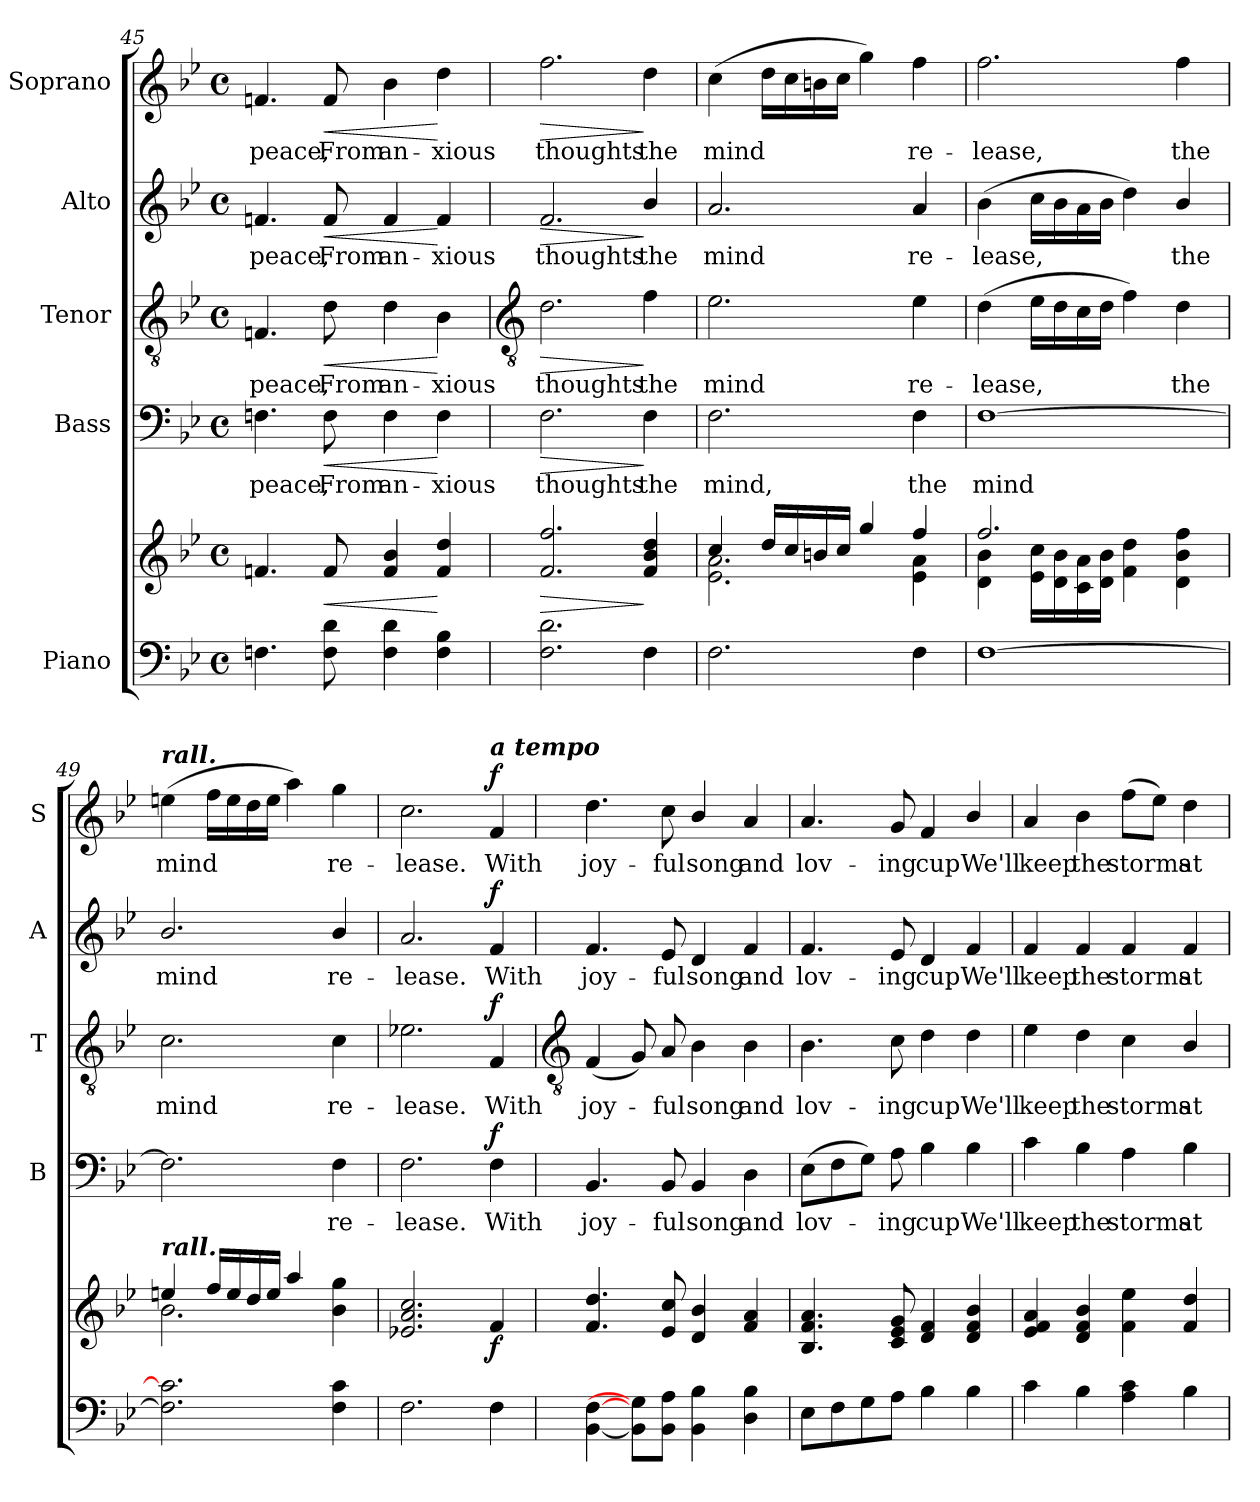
**kern	**kern	**dynam	**kern	**text	**dynam	**kern	**text	**dynam	**kern	**text	**dynam	**kern	**text	**dynam
*part5	*part5	*part5	*part4	*part4	*part4	*part3	*part3	*part3	*part2	*part2	*part2	*part1	*part1	*part1
*staff6	*staff5	*staff5/6	*staff4	*staff4	*staff4	*staff3	*staff3	*staff3	*staff2	*staff2	*staff2	*staff1	*staff1	*staff1
*I"Piano	*	*	*I"Bass	*	*	*I"Tenor	*	*	*I"Alto	*	*	*I"Soprano	*	*
*	*	*	*I'B	*	*	*I'T	*	*	*I'A	*	*	*I'S	*	*
*clefF4	*clefG2	*	*clefF4	*	*	*clefGv2	*	*	*clefG2	*	*	*clefG2	*	*
*k[b-e-]	*k[b-e-]	*	*k[b-e-]	*	*	*k[b-e-]	*	*	*k[b-e-]	*	*	*k[b-e-]	*	*
*B-:	*B-:	*	*B-:	*	*	*B-:	*	*	*B-:	*	*	*B-:	*	*
*M4/4	*M4/4	*	*M4/4	*	*	*M4/4	*	*	*M4/4	*	*	*M4/4	*	*
*met(c)	*met(c)	*	*met(c)	*	*	*met(c)	*	*	*met(c)	*	*	*met(c)	*	*
=45	=45	=45	=45	=45	=45	=45	=45	=45	=45	=45	=45	=45	=45	=45
*	*^	*	*	*	*	*	*	*	*	*	*	*	*	*
!	!	!	!	!	!LO:LY:b	!	!	!LO:LY:b	!	!	!LO:LY:b	!	!	!LO:LY:b	!
4.Fn	4.fn/	1ryy	.	4.Fn	peace,	.	4.Fn	peace,	.	4.fn	peace,	.	4.fn	peace,	.
!	!	!	!LO:HP:b	!	!LO:LY:b	!LO:HP:b	!	!LO:LY:b	!LO:HP:b	!	!LO:LY:b	!LO:HP:b	!	!LO:LY:b	!LO:HP:b
8F 8d	8f/	.	<	8F	From	<	8d	From	<	8f	From	<	8f	From	<
!	!	!	!	!	!LO:LY:b	!	!	!LO:LY:b	!	!	!LO:LY:b	!	!	!LO:LY:b	!
4F 4d	4f/ 4b-/	.	.	4F	an-	.	4d	an-	.	4f	an-	.	4b-	an-	.
!	!	!	!	!	!LO:LY:b	!	!	!LO:LY:b	!	!	!LO:LY:b	!	!	!LO:LY:b	!
4F 4B-	4f/ 4dd/	.	[	4F	-xious	[	4B-	-xious	[	4f	-xious	[	4dd	-xious	[
!!LO:LB:g=z
=46	=46	=46	=46	=46	=46	=46	=46	=46	=46	=46	=46	=46	=46	=46	=46
*	*	*	*	*	*	*	*clefGv2	*	*	*	*	*	*	*	*
!	!	!	!LO:HP:b	!	!LO:LY:b	!LO:HP:b	!	!LO:LY:b	!LO:HP:b	!	!LO:LY:b	!LO:HP:b	!	!LO:LY:b	!LO:HP:b
2.F 2.d	2.f/ 2.ff/	1ryy	>	2.F	thoughts	>	2.d	thoughts	>	2.f	thoughts	>	2.ff	thoughts	>
!	!	!	!	!	!LO:LY:b	!	!	!LO:LY:b	!	!	!LO:LY:b	!	!	!LO:LY:b	!
4F	4f/ 4b-/ 4dd/	.	]	4F	the	]	4f	the	]	4b-/	the	]	4dd	the	]
=47	=47	=47	=47	=47	=47	=47	=47	=47	=47	=47	=47	=47	=47	=47	=47
!	!	!	!	!	!LO:LY:b	!	!	!LO:LY:b	!	!	!LO:LY:b	!	!	!LO:LY:b	!
2.F	4cc/	2.e-\ 2.a\	.	2.F	mind,	.	2.e-	mind	.	2.a	mind	.	(>4cc	mind	.
.	16dd/LL	.	.	.	.	.	.	.	.	.	.	.	16ddLL	.	.
.	16cc/	.	.	.	.	.	.	.	.	.	.	.	16cc	.	.
.	16bn/	.	.	.	.	.	.	.	.	.	.	.	16bn	.	.
.	16cc/JJ	.	.	.	.	.	.	.	.	.	.	.	16ccJJ	.	.
.	4gg/	.	.	.	.	.	.	.	.	.	.	.	4gg)	.	.
!	!	!	!	!	!LO:LY:b	!	!	!LO:LY:b	!	!	!LO:LY:b	!	!	!LO:LY:b	!
4F	4ff/	4e-\ 4a\	.	4F	the	.	4e-	re-	.	4a	re-	.	4ff	re-	.
=48	=48	=48	=48	=48	=48	=48	=48	=48	=48	=48	=48	=48	=48	=48	=48
!	!	!	!	!	!LO:LY:b	!	!	!LO:LY:b	!	!	!LO:LY:b	!	!	!LO:LY:b	!
[1F	2.ff/	4d\ 4b-\	.	[1F	mind	.	(>4d	-lease,	.	(>4b-	-lease,	.	2.ff	-lease,	.
.	.	16e-\ 16cc\LL	.	.	.	.	16e-LL	.	.	16ccLL	.	.	.	.	.
.	.	16d\ 16b-\	.	.	.	.	16d	.	.	16b-	.	.	.	.	.
.	.	16c\ 16a\	.	.	.	.	16c	.	.	16a	.	.	.	.	.
.	.	16d\ 16b-\JJ	.	.	.	.	16dJJ	.	.	16b-JJ	.	.	.	.	.
.	.	4f\ 4dd\	.	.	.	.	4f)	.	.	4dd)	.	.	.	.	.
!	!	!	!	!	!	!	!	!LO:LY:b	!	!	!LO:LY:b	!	!	!LO:LY:b	!
.	4d\ 4b-\ 4ff\	4ryy	.	.	.	.	4d	the	.	4b-/	the	.	4ff	the	.
=49	=49	=49	=49	=49	=49	=49	=49	=49	=49	=49	=49	=49	=49	=49	=49
!	!	!	!	!	!	!	!	!	!	!	!	!	!LO:TX:a:Bi:t=rall.	!	!
!	!LO:TX:a:Bi:t=rall.	!	!	!	!	!	!	!	!	!	!	!	!	!	!
!	!	!	!	!	!	!	!	!LO:LY:b	!	!	!LO:LY:b	!	!	!LO:LY:b	!
2.F] 2.c]	4een/	2.b-\	.	2.F]	.	.	2.c	mind	.	2.b-/	mind	.	(>4een	mind	.
.	16ff/LL	.	.	.	.	.	.	.	.	.	.	.	16ffLL	.	.
.	16ee/	.	.	.	.	.	.	.	.	.	.	.	16ee	.	.
.	16dd/	.	.	.	.	.	.	.	.	.	.	.	16dd	.	.
.	16ee/JJ	.	.	.	.	.	.	.	.	.	.	.	16eeJJ	.	.
.	4aa/	.	.	.	.	.	.	.	.	.	.	.	4aa)	.	.
!	!	!	!	!	!LO:LY:b	!	!	!LO:LY:b	!	!	!LO:LY:b	!	!	!LO:LY:b	!
4F 4c	4b-\ 4gg\	4ryy	.	4F	re-	.	4c	re-	.	4b-/	re-	.	4gg	re-	.
=50	=50	=50	=50	=50	=50	=50	=50	=50	=50	=50	=50	=50	=50	=50	=50
!	!	!	!	!	!LO:LY:b	!	!	!LO:LY:b	!	!	!LO:LY:b	!	!	!LO:LY:b	!
2.F	2.e-X/ 2.a/ 2.cc/	1ryy	.	2.F	-lease.	.	2.e-X	-lease.	.	2.a	-lease.	.	2.cc	-lease.	.
!	!	!	!	!	!	!	!	!	!	!	!	!	!LO:TX:a:Bi:t=a tempo	!	!
!	!	!	!LO:DY:b	!	!LO:LY:b	!LO:DY:b	!	!LO:LY:b	!LO:DY:b	!	!LO:LY:b	!LO:DY:b	!	!LO:LY:b	!LO:DY:b
4F	4f/	.	f	4F	With	f	4F	With	f	4f	With	f	4f	With	f
*	*v	*v	*	*	*	*	*	*	*	*	*	*	*	*	*
!!LO:LB:g=z
=51	=51	=51	=51	=51	=51	=51	=51	=51	=51	=51	=51	=51	=51	=51
*	*	*	*	*	*	*clefGv2	*	*	*	*	*	*	*	*
!	!	!	!	!LO:LY:b	!	!	!LO:LY:b	!	!	!LO:LY:b	!	!	!LO:LY:b	!
[4BB- [4F	4.f 4.dd	.	4.BB-	joy-	.	(<4F	joy-	.	4.f	joy-	.	4.dd	joy-	.
8BB-] 8G]L	.	.	.	.	.	8G)	.	.	.	.	.	.	.	.
!	!	!	!	!LO:LY:b	!	!	!LO:LY:b	!	!	!LO:LY:b	!	!	!LO:LY:b	!
8BB- 8AJ	8e- 8cc	.	8BB-	-ful	.	8A	ful	.	8e-	-ful	.	8cc	-ful	.
!	!	!	!	!LO:LY:b	!	!	!LO:LY:b	!	!	!LO:LY:b	!	!	!LO:LY:b	!
4BB- 4B-	4d/ 4b-/	.	4BB-	song	.	4B-	song	.	4d	song	.	4b-/	song	.
!	!	!	!	!LO:LY:b	!	!	!LO:LY:b	!	!	!LO:LY:b	!	!	!LO:LY:b	!
4D 4B-	4f 4a	.	4D	and	.	4B-	and	.	4f	and	.	4a	and	.
=52	=52	=52	=52	=52	=52	=52	=52	=52	=52	=52	=52	=52	=52	=52
!	!	!	!	!LO:LY:b	!	!	!LO:LY:b	!	!	!LO:LY:b	!	!	!LO:LY:b	!
8E-L	4.B- 4.f 4.a	.	(>8E-L	lov-	.	4.B-	lov-	.	4.f	lov-	.	4.a	lov-	.
8F	.	.	8F	.	.	.	.	.	.	.	.	.	.	.
8G	.	.	8GJ)	.	.	.	.	.	.	.	.	.	.	.
!	!	!	!	!LO:LY:b	!	!	!LO:LY:b	!	!	!LO:LY:b	!	!	!LO:LY:b	!
8AJ	8c 8e- 8g	.	8A	ing	.	8c	-ing	.	8e-	-ing	.	8g	-ing	.
!	!	!	!	!LO:LY:b	!	!	!LO:LY:b	!	!	!LO:LY:b	!	!	!LO:LY:b	!
4B-	4d 4f	.	4B-	cup	.	4d	cup	.	4d	cup	.	4f	cup	.
!	!	!	!	!LO:LY:b	!	!	!LO:LY:b	!	!	!LO:LY:b	!	!	!LO:LY:b	!
4B-	4d/ 4f/ 4b-/	.	4B-	We'll	.	4d	We'll	.	4f	We'll	.	4b-/	We'll	.
=53	=53	=53	=53	=53	=53	=53	=53	=53	=53	=53	=53	=53	=53	=53
!	!	!	!	!LO:LY:b	!	!	!LO:LY:b	!	!	!LO:LY:b	!	!	!LO:LY:b	!
4c	4e- 4f 4a	.	4c	keep	.	4e-	keep	.	4f	keep	.	4a	keep	.
!	!	!	!	!LO:LY:b	!	!	!LO:LY:b	!	!	!LO:LY:b	!	!	!LO:LY:b	!
4B-	4d 4f 4b-	.	4B-	the	.	4d	the	.	4f	the	.	4b-	the	.
!	!	!	!	!LO:LY:b	!	!	!LO:LY:b	!	!	!LO:LY:b	!	!	!LO:LY:b	!
4A 4c	4f 4ee-	.	4A	storms	.	4c	storms	.	4f	storms	.	(>8ffL	storms	.
.	.	.	.	.	.	.	.	.	.	.	.	8ee-J)	.	.
!	!	!	!	!LO:LY:b	!	!	!LO:LY:b	!	!	!LO:LY:b	!	!	!LO:LY:b	!
4B-	4f 4dd	.	4B-	at	.	4B-/	at	.	4f	at	.	4dd	at	.
=	=	=	=	=	=	=	=	=	=	=	=	=	=	=
*-	*-	*-	*-	*-	*-	*-	*-	*-	*-	*-	*-	*-	*-	*-
